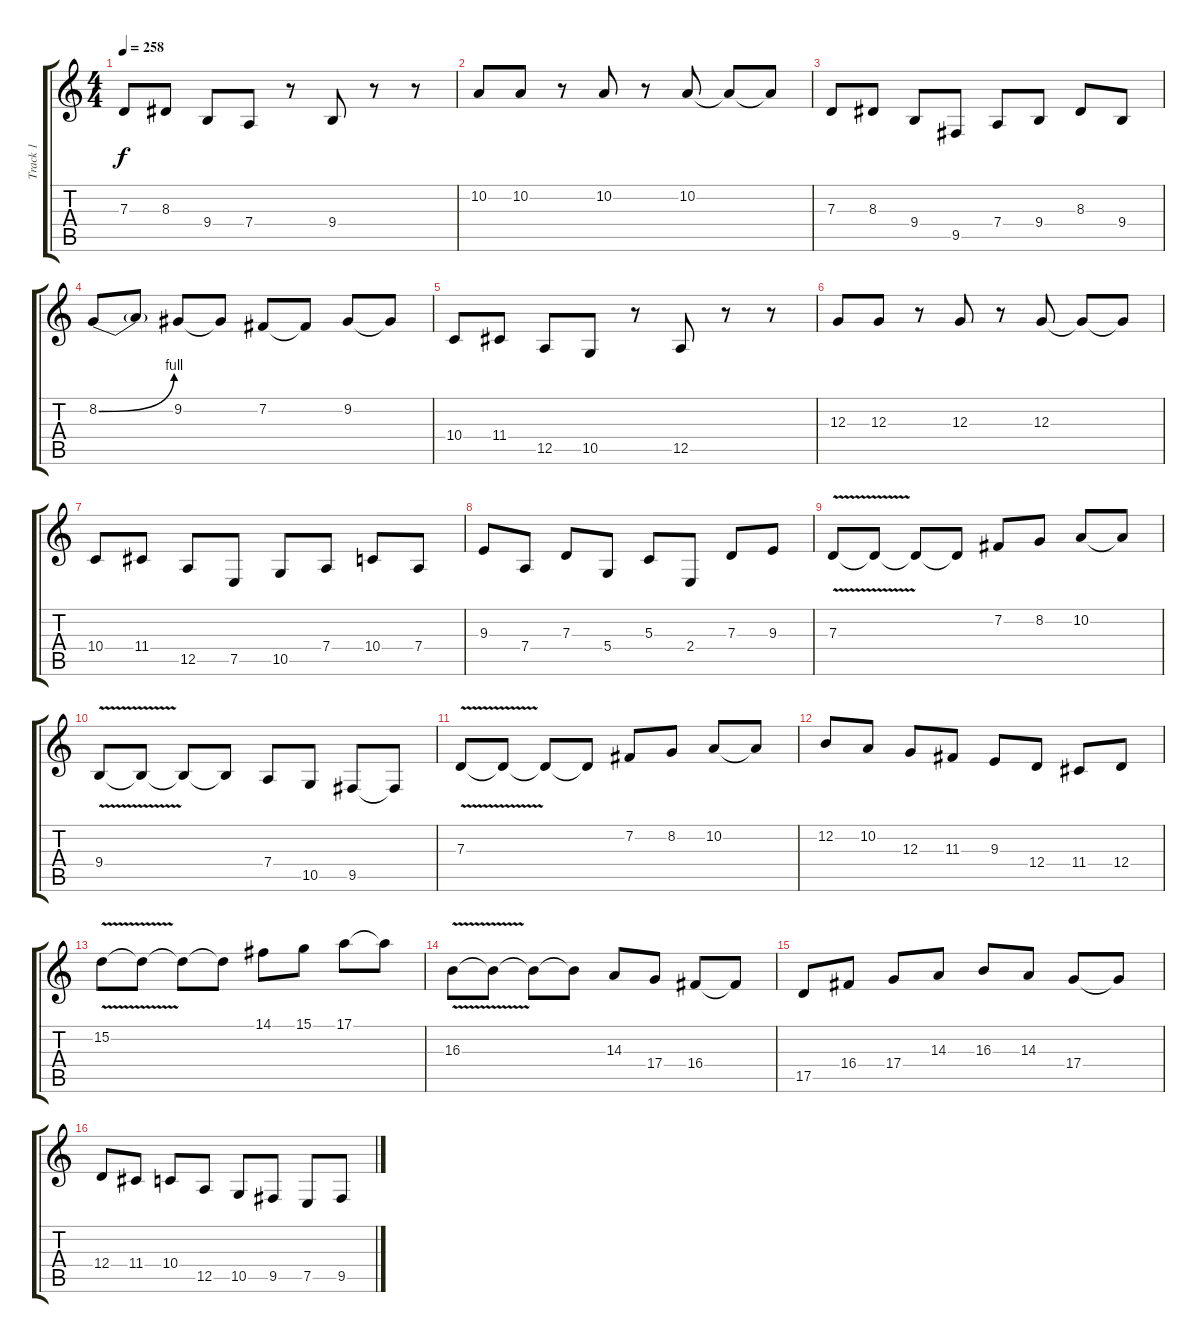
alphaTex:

\track ("Track 1" "Track 1") {instrument lead5charang}
\staff {score tabs}
\tuning (E4 B3 G3 D3 A2 E2) {hide}
\ts (4 4)
\tempo 258
\clef g2
\ks c
7.3.8{dy f} 8.3.8 9.4.8 7.4.8 r.8 9.4.8 r.8 r.8 |
10.2.8 10.2.8 r.8 10.2.8 r.8 10.2.8 10.2{t}.8 10.2{t}.8 |
7.3.8 8.3.8 9.4.8 9.5.8 7.4.8 9.4.8 8.3.8 9.4.8 |
8.2{be (bend 0 0 60 4)}.8 8.2{t}.8 9.2.8 9.2{t}.8 7.2.8 7.2{t}.8 9.2.8 9.2{t}.8 |
10.4.8 11.4.8 12.5.8 10.5.8 r.8 12.5.8 r.8 r.8 |
12.3.8 12.3.8 r.8 12.3.8 r.8 12.3.8 12.3{t}.8 12.3{t}.8 |
10.4.8 11.4.8 12.5.8 7.5.8 10.5.8 7.4.8 10.4.8 7.4.8 |
9.3.8 7.4.8 7.3.8 5.4.8 5.3.8 2.4.8 7.3.8 9.3.8 |
7.3{v}.8 7.3{t}.8 7.3{t}.8 7.3{t}.8 7.2.8 8.2.8 10.2.8 10.2{t}.8 |
9.4{v}.8 9.4{t}.8 9.4{t}.8 9.4{t}.8 7.4.8 10.5.8 9.5.8 9.5{t}.8 |
7.3{v}.8 7.3{t}.8 7.3{t}.8 7.3{t}.8 7.2.8 8.2.8 10.2.8 10.2{t}.8 |
12.2.8 10.2.8 12.3.8 11.3.8 9.3.8 12.4.8 11.4.8 12.4.8 |
15.2{v}.8 15.2{t}.8 15.2{t}.8 15.2{t}.8 14.1.8 15.1.8 17.1.8 17.1{t}.8 |
16.3{v}.8 16.3{t}.8 16.3{t}.8 16.3{t}.8 14.3.8 17.4.8 16.4.8 16.4{t}.8 |
17.5.8 16.4.8 17.4.8 14.3.8 16.3.8 14.3.8 17.4.8 17.4{t}.8 |
12.4.8 11.4.8 10.4.8 12.5.8 10.5.8 9.5.8 7.5.8 9.5.8
